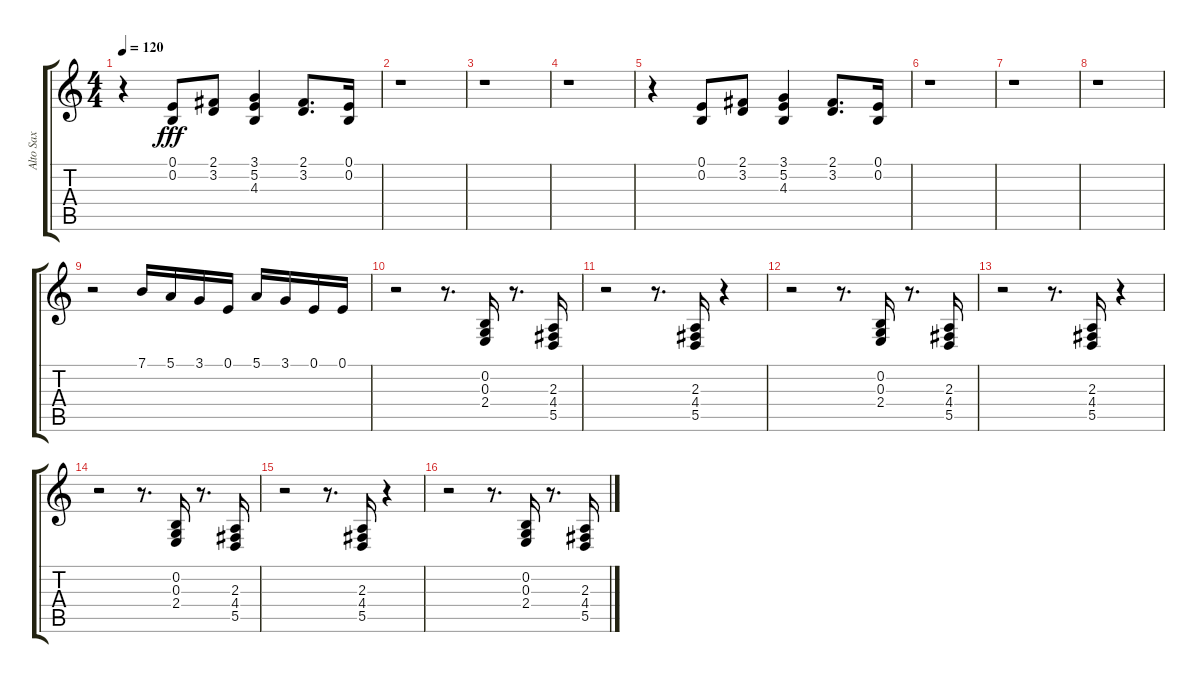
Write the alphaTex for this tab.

\track ("Alto Sax" "Alto Sax") {instrument altosax}
\staff {score tabs}
\tuning (E4 B3 G3 D3 A2 E2) {hide}
\ts (4 4)
\tempo 120
\clef g2
\ks c
r.4{dy fff} (0.1 0.2).8 (2.1 3.2).8 (3.1 5.2 4.3).4 (2.1 3.2).8{d} (0.1 0.2).16 |
r.1 |
r.1 |
r.1 |
r.4 (0.1 0.2).8 (2.1 3.2).8 (3.1 5.2 4.3).4 (2.1 3.2).8{d} (0.1 0.2).16 |
r.1 |
r.1 |
r.1 |
r.2 7.1.16 5.1.16 3.1.16 0.1.16 5.1.16 3.1.16 0.1.16 0.1.16 |
r.2 r.8{d} (0.2 0.3 2.4).16 r.8{d} (2.3 4.4 5.5).16 |
r.2 r.8{d} (2.3 4.4 5.5).16 r.4 |
r.2 r.8{d} (0.2 0.3 2.4).16 r.8{d} (2.3 4.4 5.5).16 |
r.2 r.8{d} (2.3 4.4 5.5).16 r.4 |
r.2 r.8{d} (0.2 0.3 2.4).16 r.8{d} (2.3 4.4 5.5).16 |
r.2 r.8{d} (2.3 4.4 5.5).16 r.4 |
r.2 r.8{d} (0.2 0.3 2.4).16 r.8{d} (2.3 4.4 5.5).16
